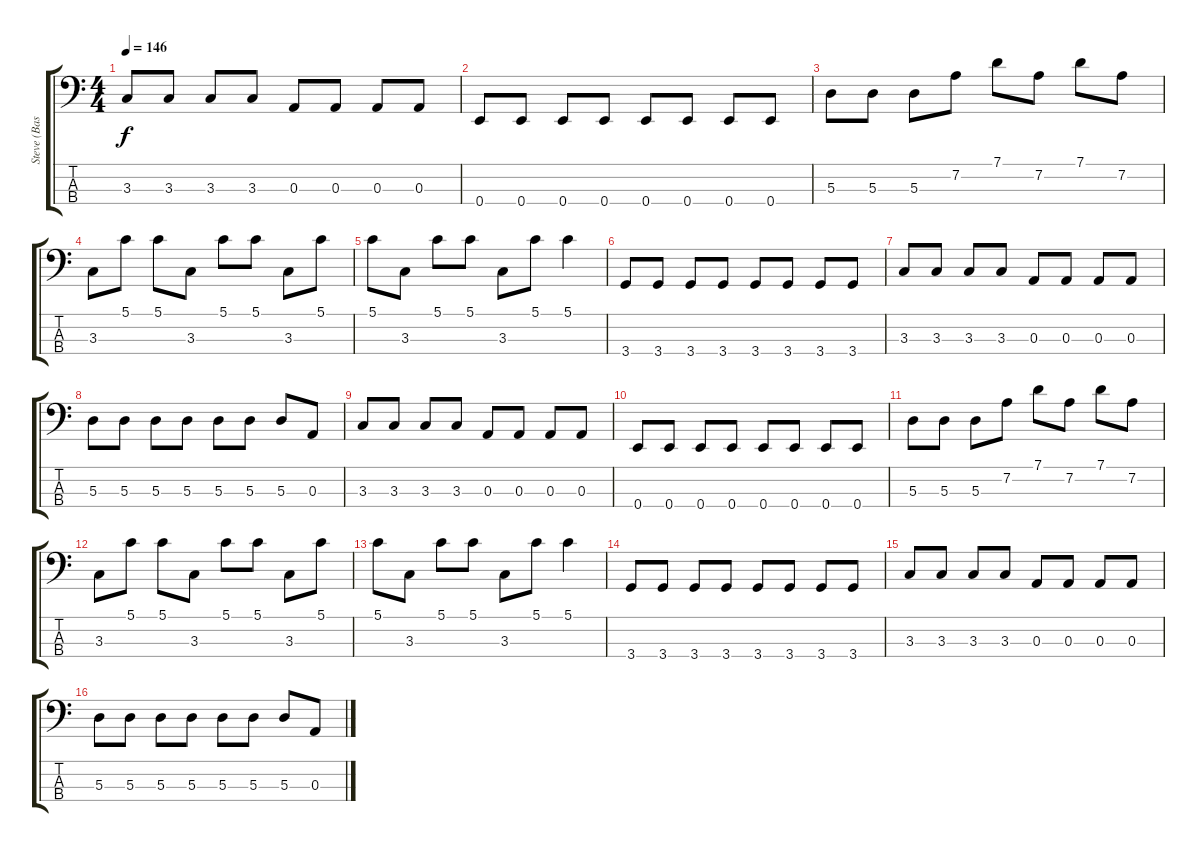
\track ("Steve (Bass)" "Steve (Bas") {instrument electricbassfinger}
\staff {score tabs}
\tuning (G2 D2 A1 E1) {hide}
\ts (4 4)
\tempo 146
\clef f4
\ks c
3.3.8{dy f} 3.3.8 3.3.8 3.3.8 0.3.8 0.3.8 0.3.8 0.3.8 |
0.4.8 0.4.8 0.4.8 0.4.8 0.4.8 0.4.8 0.4.8 0.4.8 |
5.3.8 5.3.8 5.3.8 7.2.8 7.1.8 7.2.8 7.1.8 7.2.8 |
3.3.8 5.1.8 5.1.8 3.3.8 5.1.8 5.1.8 3.3.8 5.1.8 |
5.1.8 3.3.8 5.1.8 5.1.8 3.3.8 5.1.8 5.1.4 |
3.4.8 3.4.8 3.4.8 3.4.8 3.4.8 3.4.8 3.4.8 3.4.8 |
3.3.8 3.3.8 3.3.8 3.3.8 0.3.8 0.3.8 0.3.8 0.3.8 |
5.3.8 5.3.8 5.3.8 5.3.8 5.3.8 5.3.8 5.3.8 0.3.8 |
3.3.8 3.3.8 3.3.8 3.3.8 0.3.8 0.3.8 0.3.8 0.3.8 |
0.4.8 0.4.8 0.4.8 0.4.8 0.4.8 0.4.8 0.4.8 0.4.8 |
5.3.8 5.3.8 5.3.8 7.2.8 7.1.8 7.2.8 7.1.8 7.2.8 |
3.3.8 5.1.8 5.1.8 3.3.8 5.1.8 5.1.8 3.3.8 5.1.8 |
5.1.8 3.3.8 5.1.8 5.1.8 3.3.8 5.1.8 5.1.4 |
3.4.8 3.4.8 3.4.8 3.4.8 3.4.8 3.4.8 3.4.8 3.4.8 |
3.3.8 3.3.8 3.3.8 3.3.8 0.3.8 0.3.8 0.3.8 0.3.8 |
5.3.8 5.3.8 5.3.8 5.3.8 5.3.8 5.3.8 5.3.8 0.3.8
